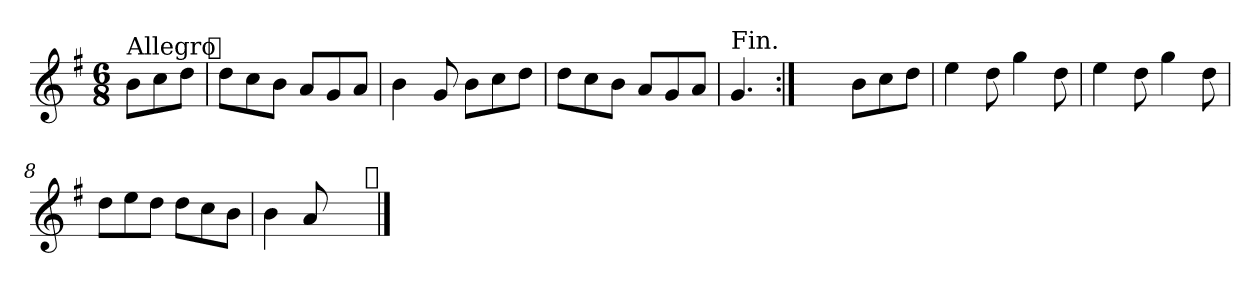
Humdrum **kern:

**kern
*part1
*staff1
*clefG2
*k[f#]
*G:
*M6/8
=
!LO:TX:a:t=Allegro
8b\L
8cc\
8dd\J
!LO:TX:a:t=𝄋
=1
8dd\L
8cc\
8b\J
8a/L
8g/
8a/J
=2
4b\
8g/
8b\L
8cc\
8dd\J
=3
8dd\L
8cc\
8b\J
8a/L
8g/
8a/J
=4
!LO:TX:a:t=Fin.
4.g/
=5:|!
4.ryy
8b\L
8cc\
8dd\J
!!LO:LB:g=z
=6
4ee\
8dd\
4gg\
8dd\
=7
4ee\
8dd\
4gg\
8dd\
=8
8dd\L
8ee\
8dd\J
8dd\L
8cc\
8b\J
=9
4b\
8a/
4.ryy
!LO:TX:a:t=𝄋
==
*-
